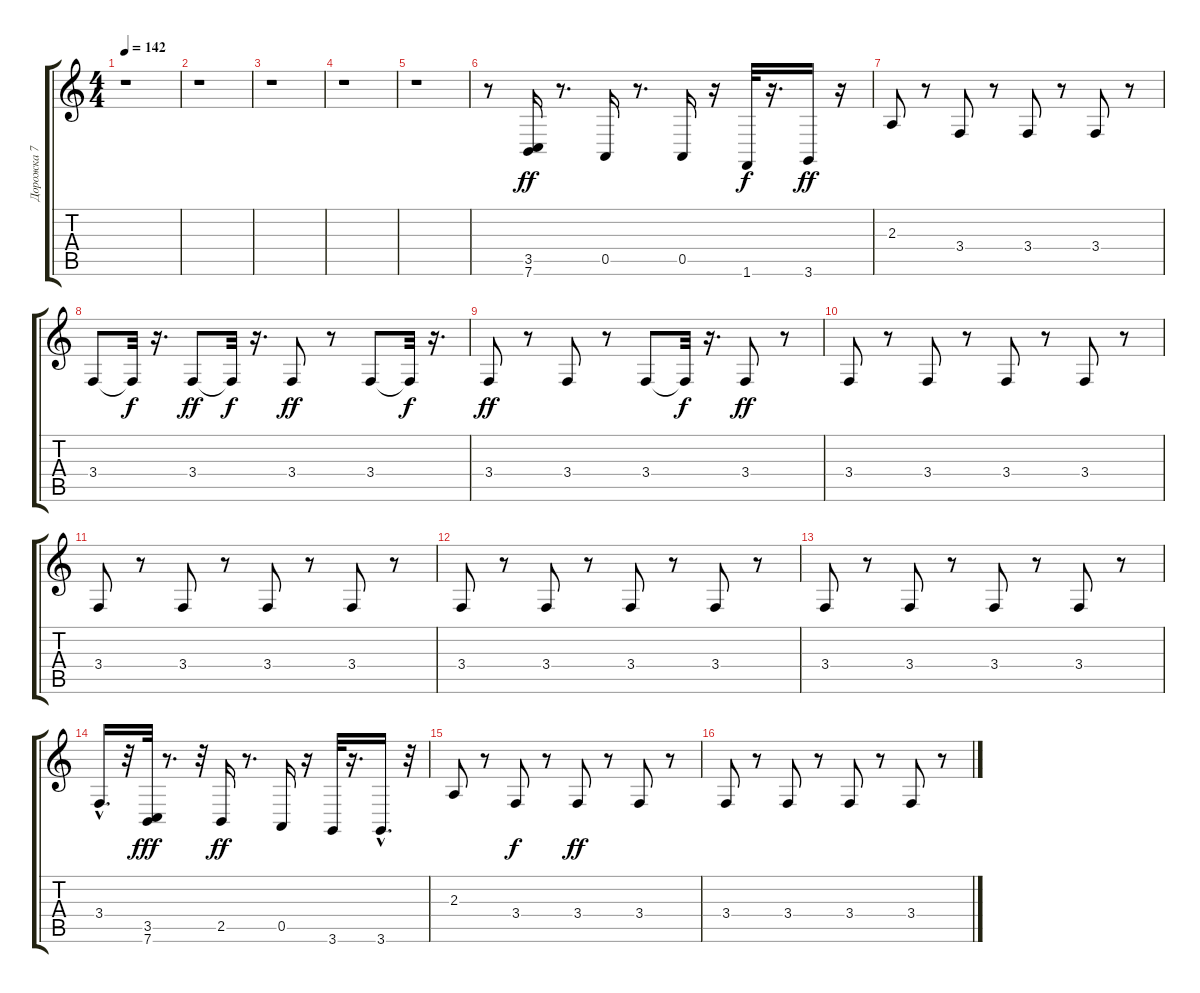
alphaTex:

\track ("Дорожка 7" "Дорожка 7") {instrument acousticgrandpiano}
\staff {score tabs}
\tuning (E4 B3 G3 D3 A2 E2) {hide}
\ts (4 4)
\tempo 142
\clef g2
\ks c
r.1{dy f} |
r.1 |
r.1 |
r.1 |
r.1 |
r.8 (3.5 7.6).16{dy ff} r.8{d} 0.5.16 r.8{d} 0.5.16 r.16 1.6.32{dy f} r.16{d} 3.6.16{dy ff} r.16 |
2.3.8 r.8 3.4.8 r.8 3.4.8 r.8 3.4.8 r.8 |
3.4.8 3.4{t}.32{dy f} r.16{d} 3.4.8{dy ff} 3.4{t}.32{dy f} r.16{d} 3.4.8{dy ff} r.8 3.4.8 3.4{t}.32{dy f} r.16{d} |
3.4.8{dy ff} r.8 3.4.8 r.8 3.4.8 3.4{t}.32{dy f} r.16{d} 3.4.8{dy ff} r.8 |
3.4.8 r.8 3.4.8 r.8 3.4.8 r.8 3.4.8 r.8 |
3.4.8 r.8 3.4.8 r.8 3.4.8 r.8 3.4.8 r.8 |
3.4.8 r.8 3.4.8 r.8 3.4.8 r.8 3.4.8 r.8 |
3.4.8 r.8 3.4.8 r.8 3.4.8 r.8 3.4.8 r.8 |
3.4{hac}.16{d} r.32 (3.5 7.6).32{dy fff} r.8{d} r.32 2.5.16{dy ff} r.8{d} 0.5.16 r.16 3.6.32 r.16{d} 3.6{hac}.16{d} r.32 |
2.3.8 r.8 3.4.8{dy f} r.8 3.4.8{dy ff} r.8 3.4.8 r.8 |
3.4.8 r.8 3.4.8 r.8 3.4.8 r.8 3.4.8 r.8
